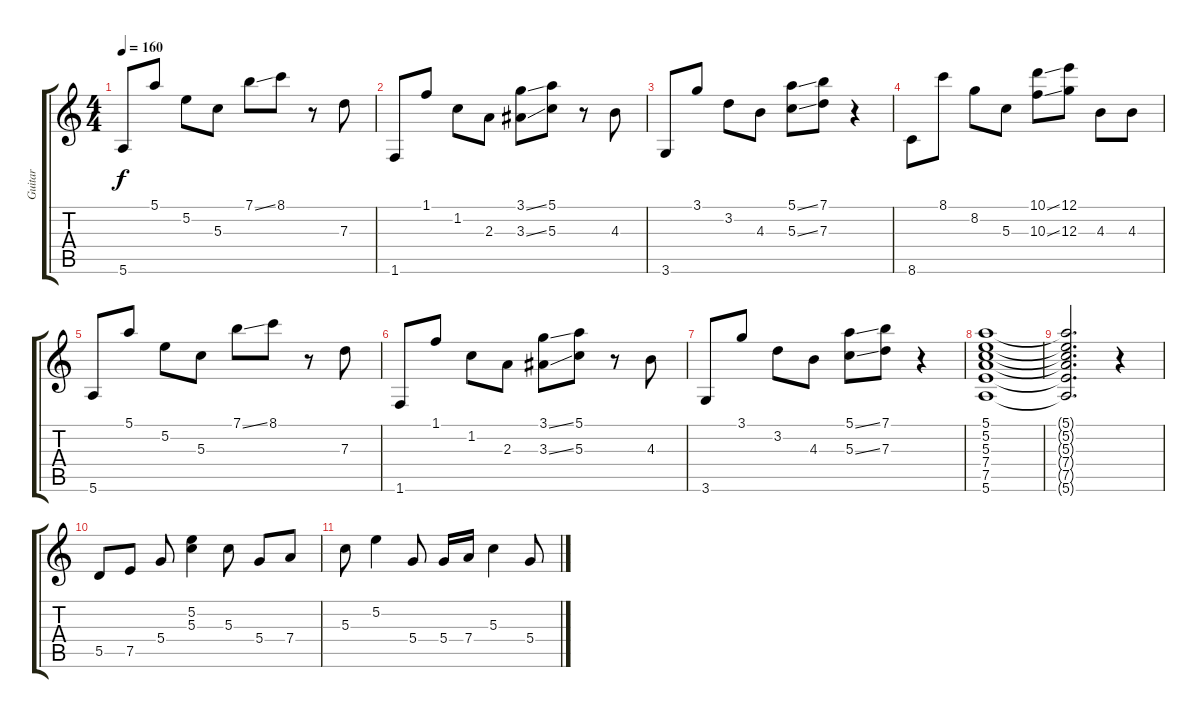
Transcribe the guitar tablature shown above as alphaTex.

\track ("Guitar" "Guitar") {instrument electricguitarclean}
\staff {score tabs}
\tuning (E4 B3 G3 D3 A2 E2) {hide}
\ts (4 4)
\tempo 160
\clef g2
\ks c
5.6.8{dy f} 5.1.8 5.2.8 5.3.8 7.1{ss}.8 8.1.8 r.8 7.3.8 |
1.6.8 1.1.8 1.2.8 2.3.8 (3.1{ss} 3.3{ss}).8 (5.1 5.3).8 r.8 4.3.8 |
3.6.8 3.1.8 3.2.8 4.3.8 (5.1{ss} 5.3{ss}).8 (7.1 7.3).8 r.4 |
8.6.8 8.1.8 8.2.8 5.3.8 (10.1{ss} 10.3{ss}).8 (12.1 12.3).8 4.3.8 4.3.8 |
5.6.8 5.1.8 5.2.8 5.3.8 7.1{ss}.8 8.1.8 r.8 7.3.8 |
1.6.8 1.1.8 1.2.8 2.3.8 (3.1{ss} 3.3{ss}).8 (5.1 5.3).8 r.8 4.3.8 |
3.6.8 3.1.8 3.2.8 4.3.8 (5.1{ss} 5.3{ss}).8 (7.1 7.3).8 r.4 |
(5.1 5.2 5.3 7.4 7.5 5.6).1 |
(5.1{t} 5.2{t} 5.3{t} 7.4{t} 7.5{t} 5.6{t}).2{d} r.4 |
5.5.8 7.5.8 5.4.8 (5.2 5.3).4 5.3.8 5.4.8 7.4.8 |
5.3.8 5.2.4 5.4.8 5.4.16 7.4.16 5.3.4 5.4.8
